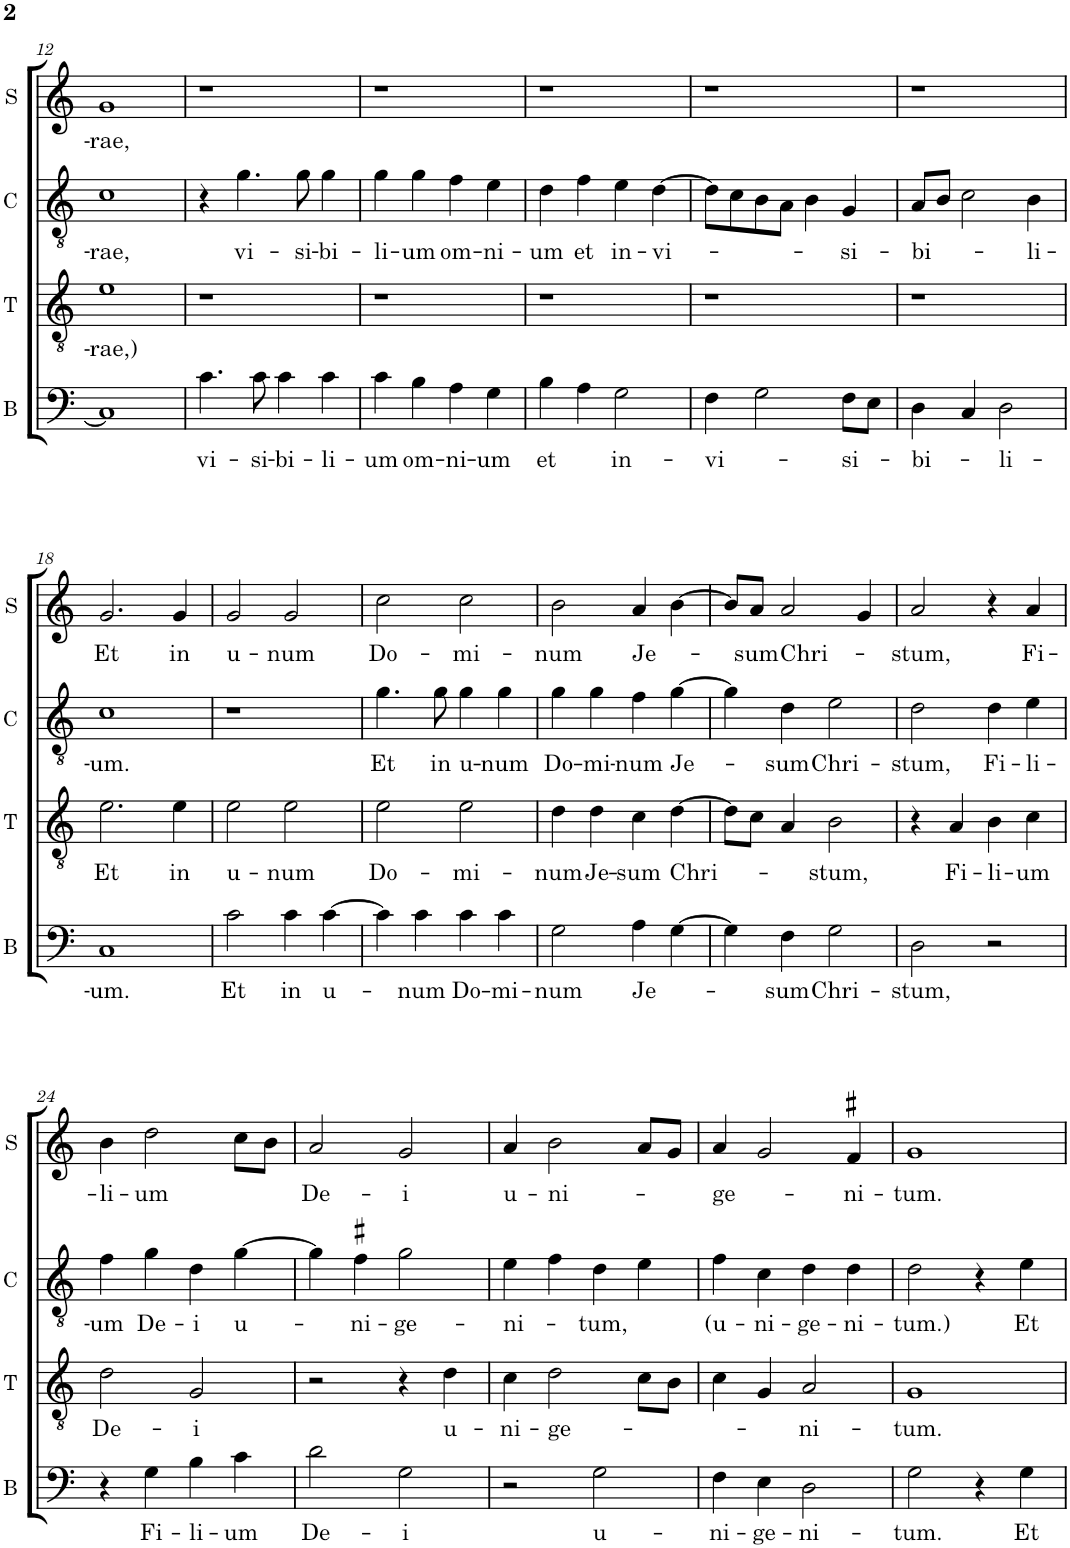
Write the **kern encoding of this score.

**kern	**text	**kern	**text	**kern	**text	**kern	**text
*part4	*part4	*part3	*part3	*part2	*part2	*part1	*part1
*staff4	*staff4	*staff3	*staff3	*staff2	*staff2	*staff1	*staff1
*I"B	*	*I"T	*	*I"C	*	*I"S	*
*I'B	*	*I'T	*	*I'C	*	*I'S	*
!!LO:PB:g=z
*clefF4	*	*clefGv2	*	*clefGv2	*	*clefG2	*
*	*	*	*	*Trd4c7	*	*	*
*k[]	*	*k[]	*	*k[]	*	*k[]	*
*M2/2	*	*M2/2	*	*M2/2	*	*M2/2	*
*met(c|)	*	*met(c|)	*	*met(c|)	*	*met(c|)	*
=12	=12	=12	=12	=12	=12	=12	=12
!	!	!	!LO:LY:b	!	!LO:LY:b	!	!LO:LY:b
1C]	.	1e	-rae,)	1c	-rae,	1g	-rae,
=13	=13	=13	=13	=13	=13	=13	=13
!	!LO:LY:b	!	!	!	!	!	!
4.c\	vi-	1r	.	4r	.	1r	.
!	!	!	!	!	!LO:LY:b	!	!
.	.	.	.	4.g\	vi-	.	.
!	!LO:LY:b	!	!	!	!	!	!
8c\	-si-	.	.	.	.	.	.
!	!LO:LY:b	!	!	!	!	!	!
4c\	-bi-	.	.	.	.	.	.
!	!	!	!	!	!LO:LY:b	!	!
.	.	.	.	8g\	-si-	.	.
!	!LO:LY:b	!	!	!	!LO:LY:b	!	!
4c\	-li-	.	.	4g\	-bi-	.	.
=14	=14	=14	=14	=14	=14	=14	=14
!	!LO:LY:b	!	!	!	!LO:LY:b	!	!
4c\	-um	1r	.	4g\	-li-	1r	.
!	!LO:LY:b	!	!	!	!LO:LY:b	!	!
4B\	om-	.	.	4g\	-um	.	.
!	!LO:LY:b	!	!	!	!LO:LY:b	!	!
4A\	-ni-	.	.	4f\	om-	.	.
!	!LO:LY:b	!	!	!	!LO:LY:b	!	!
4G\	-um	.	.	4e\	-ni-	.	.
=15	=15	=15	=15	=15	=15	=15	=15
!	!LO:LY:b	!	!	!	!LO:LY:b	!	!
4B\	et	1r	.	4d\	-um	1r	.
!	!	!	!	!	!LO:LY:b	!	!
4A\	.	.	.	4f\	et	.	.
!	!LO:LY:b	!	!	!	!LO:LY:b	!	!
2G\	in-	.	.	4e\	in-	.	.
!	!	!	!	!	!LO:LY:b	!	!
.	.	.	.	[4d\	-vi-	.	.
=16	=16	=16	=16	=16	=16	=16	=16
!	!LO:LY:b	!	!	!	!	!	!
4F\	-vi-	1r	.	8d\L]	.	1r	.
.	.	.	.	8c\	.	.	.
2G\	.	.	.	8B\	.	.	.
.	.	.	.	8A\J	.	.	.
.	.	.	.	4B\	.	.	.
!	!LO:LY:b	!	!	!	!LO:LY:b	!	!
8F\L	-si-	.	.	4G/	-si-	.	.
8E\J	.	.	.	.	.	.	.
=17	=17	=17	=17	=17	=17	=17	=17
!	!LO:LY:b	!	!	!	!LO:LY:b	!	!
4D\	-bi-	1r	.	8A/L	-bi-	1r	.
.	.	.	.	8B/J	.	.	.
4C/	.	.	.	2c\	.	.	.
!	!LO:LY:b	!	!	!	!	!	!
2D\	-li-	.	.	.	.	.	.
!	!	!	!	!	!LO:LY:b	!	!
.	.	.	.	4B\	-li-	.	.
!!LO:LB:g=z
=18	=18	=18	=18	=18	=18	=18	=18
!	!LO:LY:b	!	!LO:LY:b	!	!LO:LY:b	!	!LO:LY:b
1C	-um.	2.e\	Et	1c	-um.	2.g/	Et
!	!	!	!LO:LY:b	!	!	!	!LO:LY:b
.	.	4e\	in	.	.	4g/	in
=19	=19	=19	=19	=19	=19	=19	=19
!	!LO:LY:b	!	!LO:LY:b	!	!	!	!LO:LY:b
2c\	Et	2e\	u-	1r	.	2g/	u-
!	!LO:LY:b	!	!LO:LY:b	!	!	!	!LO:LY:b
4c\	in	2e\	-num	.	.	2g/	-num
!	!LO:LY:b	!	!	!	!	!	!
[4c\	u-	.	.	.	.	.	.
=20	=20	=20	=20	=20	=20	=20	=20
!	!	!	!LO:LY:b	!	!LO:LY:b	!	!LO:LY:b
4c\]	.	2e\	Do-	4.g\	Et	2cc\	Do-
!	!LO:LY:b	!	!	!	!	!	!
4c\	-num	.	.	.	.	.	.
!	!	!	!	!	!LO:LY:b	!	!
.	.	.	.	8g\	in	.	.
!	!LO:LY:b	!	!LO:LY:b	!	!LO:LY:b	!	!LO:LY:b
4c\	Do-	2e\	-mi-	4g\	u-	2cc\	-mi-
!	!LO:LY:b	!	!	!	!LO:LY:b	!	!
4c\	-mi-	.	.	4g\	-num	.	.
=21	=21	=21	=21	=21	=21	=21	=21
!	!LO:LY:b	!	!LO:LY:b	!	!LO:LY:b	!	!LO:LY:b
2G\	-num	4d\	-num	4g\	Do-	2b\	-num
!	!	!	!LO:LY:b	!	!LO:LY:b	!	!
.	.	4d\	Je-	4g\	-mi-	.	.
!	!LO:LY:b	!	!LO:LY:b	!	!LO:LY:b	!	!LO:LY:b
4A\	Je-	4c\	-sum	4f\	-num	4a/	Je-
!	!	!	!LO:LY:b	!	!LO:LY:b	!	!
[4G\	.	[4d\	Chri-	[4g\	Je-	[4b\	.
=22	=22	=22	=22	=22	=22	=22	=22
4G\]	.	8d\L]	.	4g\]	.	8b/L]	.
!	!	!	!	!	!	!	!LO:LY:b
.	.	8c\J	.	.	.	8a/J	-sum
!	!LO:LY:b	!	!	!	!LO:LY:b	!	!LO:LY:b
4F\	-sum	4A/	.	4d\	-sum	2a/	Chri-
!	!LO:LY:b	!	!LO:LY:b	!	!LO:LY:b	!	!
2G\	Chri-	2B\	-stum,	2e\	Chri-	.	.
.	.	.	.	.	.	4g/	.
=23	=23	=23	=23	=23	=23	=23	=23
!	!LO:LY:b	!	!	!	!LO:LY:b	!	!LO:LY:b
2D\	-stum,	4r	.	2d\	-stum,	2a/	-stum,
!	!	!	!LO:LY:b	!	!	!	!
.	.	4A/	Fi-	.	.	.	.
!	!	!	!LO:LY:b	!	!LO:LY:b	!	!
2r	.	4B\	-li-	4d\	Fi-	4r	.
!	!	!	!LO:LY:b	!	!LO:LY:b	!	!LO:LY:b
.	.	4c\	-um	4e\	-li-	4a/	Fi-
!!LO:LB:g=z
=24	=24	=24	=24	=24	=24	=24	=24
!	!	!	!LO:LY:b	!	!LO:LY:b	!	!LO:LY:b
4r	.	2d\	De-	4f\	-um	4b\	-li-
!	!LO:LY:b	!	!	!	!LO:LY:b	!	!LO:LY:b
4G\	Fi-	.	.	4g\	De-	2dd\	-um
!	!LO:LY:b	!	!LO:LY:b	!	!LO:LY:b	!	!
4B\	-li-	2G/	-i	4d\	-i	.	.
!	!LO:LY:b	!	!	!	!LO:LY:b	!	!
4c\	-um	.	.	[4g\	u-	8cc\L	.
.	.	.	.	.	.	8b\J	.
=25	=25	=25	=25	=25	=25	=25	=25
!	!LO:LY:b	!	!	!	!	!	!LO:LY:b
2d\	De-	2r	.	4g\]	.	2a/	De-
!	!	!	!	!	!LO:LY:b	!	!
.	.	.	.	4f#X\	-ni-	.	.
!	!LO:LY:b	!	!	!	!LO:LY:b	!	!LO:LY:b
2G\	-i	4r	.	2g\	-ge-	2g/	-i
!	!	!	!LO:LY:b	!	!	!	!
.	.	4d\	u-	.	.	.	.
=26	=26	=26	=26	=26	=26	=26	=26
!	!	!	!LO:LY:b	!	!LO:LY:b	!	!LO:LY:b
2r	.	4c\	-ni-	4e\	-ni-	4a/	u-
!	!	!	!LO:LY:b	!	!	!	!LO:LY:b
.	.	2d\	-ge-	4f\	.	2b\	-ni-
!	!LO:LY:b	!	!	!	!LO:LY:b	!	!
2G\	u-	.	.	4d\	-tum,	.	.
.	.	8c\L	.	4e\	.	8a/L	.
.	.	8B\J	.	.	.	8g/J	.
=27	=27	=27	=27	=27	=27	=27	=27
!	!LO:LY:b	!	!	!	!LO:LY:b	!	!LO:LY:b
4F\	-ni-	4c\	.	4f\	(u-	4a/	-ge-
!	!LO:LY:b	!	!	!	!LO:LY:b	!	!
4E\	-ge-	4G/	.	4c\	-ni-	2g/	.
!	!LO:LY:b	!	!LO:LY:b	!	!LO:LY:b	!	!
2D\	-ni-	2A/	-ni-	4d\	-ge-	.	.
!	!	!	!	!	!LO:LY:b	!	!LO:LY:b
.	.	.	.	4d\	-ni-	4f#X/	-ni-
=28	=28	=28	=28	=28	=28	=28	=28
!	!LO:LY:b	!	!LO:LY:b	!	!LO:LY:b	!	!LO:LY:b
2G\	-tum.	1G	-tum.	2d\	-tum.)	1g	-tum.
4r	.	.	.	4r	.	.	.
!	!LO:LY:b	!	!	!	!LO:LY:b	!	!
4G\	Et	.	.	4e\	Et	.	.
=	=	=	=	=	=	=	=
*-	*-	*-	*-	*-	*-	*-	*-
